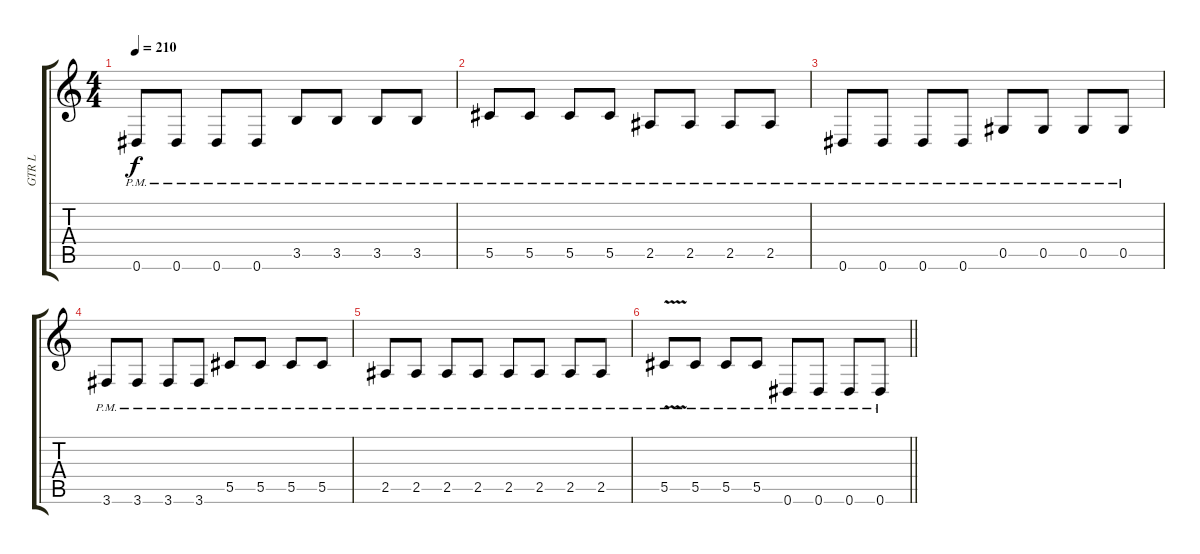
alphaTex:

\track ("GTR L" "GTR L") {instrument distortionguitar}
\staff {score tabs}
\tuning (Eb4 Bb3 Gb3 Db3 Ab2 Eb2) {hide}
\ts (4 4)
\tempo 210
\clef g2
\ks c
0.6{pm}.8{dy f} 0.6{pm}.8 0.6{pm}.8 0.6{pm}.8 3.5{pm}.8 3.5{pm}.8 3.5{pm}.8 3.5{pm}.8 |
5.5{pm}.8 5.5{pm}.8 5.5{pm}.8 5.5{pm}.8 2.5{pm}.8 2.5{pm}.8 2.5{pm}.8 2.5{pm}.8 |
0.6{pm}.8 0.6{pm}.8 0.6{pm}.8 0.6{pm}.8 0.5{pm}.8 0.5{pm}.8 0.5{pm}.8 0.5{pm}.8 |
3.6{pm}.8 3.6{pm}.8 3.6{pm}.8 3.6{pm}.8 5.5{pm}.8 5.5{pm}.8 5.5{pm}.8 5.5{pm}.8 |
2.5{pm}.8 2.5{pm}.8 2.5{pm}.8 2.5{pm}.8 2.5{pm}.8 2.5{pm}.8 2.5{pm}.8 2.5{pm}.8 |
\barLineRight lightlight
5.5{v pm}.8 5.5{pm}.8 5.5{pm}.8 5.5{pm}.8 0.6{pm}.8 0.6{pm}.8 0.6{pm}.8 0.6{pm}.8
